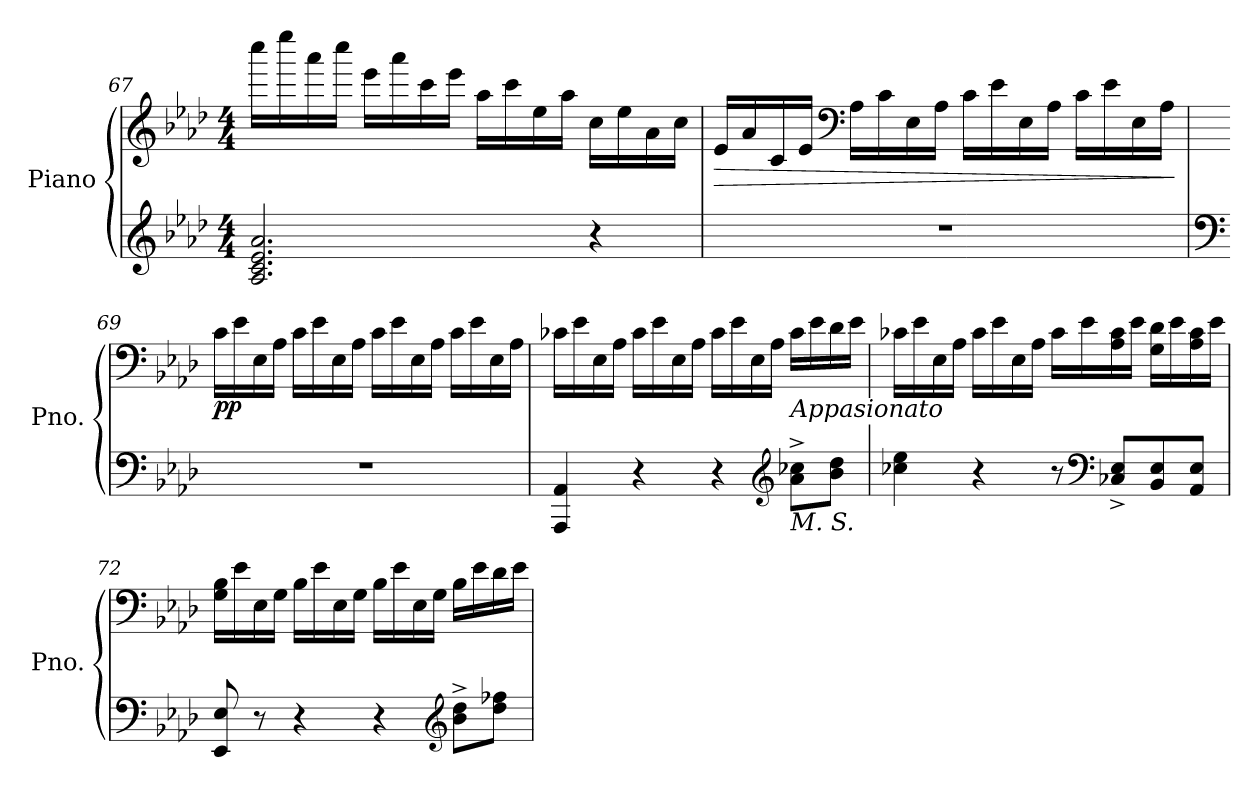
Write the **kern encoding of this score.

**kern	**kern	**dynam
*part1	*part1	*part1
*staff2	*staff1	*staff1/2
*I"Piano	*	*
*I'Pno.	*	*
*clefG2	*clefG2	*
*k[b-e-a-d-]	*k[b-e-a-d-]	*
*M4/4	*M4/4	*
=67	=67	=67
2.A-/ 2.c/ 2.e-/ 2.a-/	16cccc\LL	.
.	16eeee-\	.
.	16aaa-\	.
.	16cccc\JJ	.
.	16eee-\LL	.
.	16aaa-\	.
.	16ccc\	.
.	16eee-\JJ	.
.	16aa-\LL	.
.	16ccc\	.
.	16ee-\	.
.	16aa-\JJ	.
4r	16cc\LL	.
.	16ee-\	.
.	16a-\	.
.	16cc\JJ	.
=68	=68	=68
!	!	!LO:HP:b
1r	16e-/LL	>
.	16a-/	.
.	16c/	.
.	16e-/JJ	.
*	*clefF4	*
.	16A-\LL	.
.	16c\	.
.	16E-\	.
.	16A-\JJ	.
.	16c\LL	.
.	16e-\	.
.	16E-\	.
.	16A-\JJ	.
.	16c\LL	.
.	16e-\	.
.	16E-\	.
.	16A-\JJ	.
.	.	]
!!LO:LB:g=z
=69	=69	=69
*clefF4	*	*
!	!	!LO:DY:b
1r	16c\LL	pp
.	16e-\	.
.	16E-\	.
.	16A-\JJ	.
.	16c\LL	.
.	16e-\	.
.	16E-\	.
.	16A-\JJ	.
.	16c\LL	.
.	16e-\	.
.	16E-\	.
.	16A-\JJ	.
.	16c\LL	.
.	16e-\	.
.	16E-\	.
.	16A-\JJ	.
=70	=70	=70
4AAA-/ 4AA-/	16c-X\LL	.
.	16e-\	.
.	16E-\	.
.	16A-\JJ	.
4r	16c-\LL	.
.	16e-\	.
.	16E-\	.
.	16A-\JJ	.
4r	16c-\LL	.
.	16e-\	.
.	16E-\	.
.	16A-\JJ	.
*clefG2	*	*
!	!LO:TX:b:i:t=Appasionato	!
!LO:TX:b:i:t=M. S.	!	!
8a-\^ 8cc-X\^L	16c-\LL	.
.	16e-\	.
8b-\ 8dd-\J	16d-\	.
.	16e-\JJ	.
!!LO:LB:g=z
=71	=71	=71
4cc-X\ 4ee-\	16c-X\LL	.
.	16e-\	.
.	16E-\	.
.	16A-\JJ	.
4r	16c-\LL	.
.	16e-\	.
.	16E-\	.
.	16A-\JJ	.
8r	16c-\LL	.
.	16e-\	.
*clefF4	*	*
8C-X/^ 8E-/^L	16A-\ 16c-\	.
.	16e-\JJ	.
8BB-/ 8E-/	16G\ 16d-\LL	.
.	16e-\	.
8AA-/ 8E-/J	16A-\ 16c-\	.
.	16e-\JJ	.
=72	=72	=72
8EE-/ 8E-/	16G\ 16B-\LL	.
.	16e-\	.
8r	16E-\	.
.	16G\JJ	.
4r	16B-\LL	.
.	16e-\	.
.	16E-\	.
.	16G\JJ	.
4r	16B-\LL	.
.	16e-\	.
.	16E-\	.
.	16G\JJ	.
*clefG2	*	*
8b-\^ 8dd-\^L	16B-\LL	.
.	16e-\	.
8dd-\ 8ff-X\J	16d-\	.
.	16e-\JJ	.
=	=	=
*-	*-	*-
